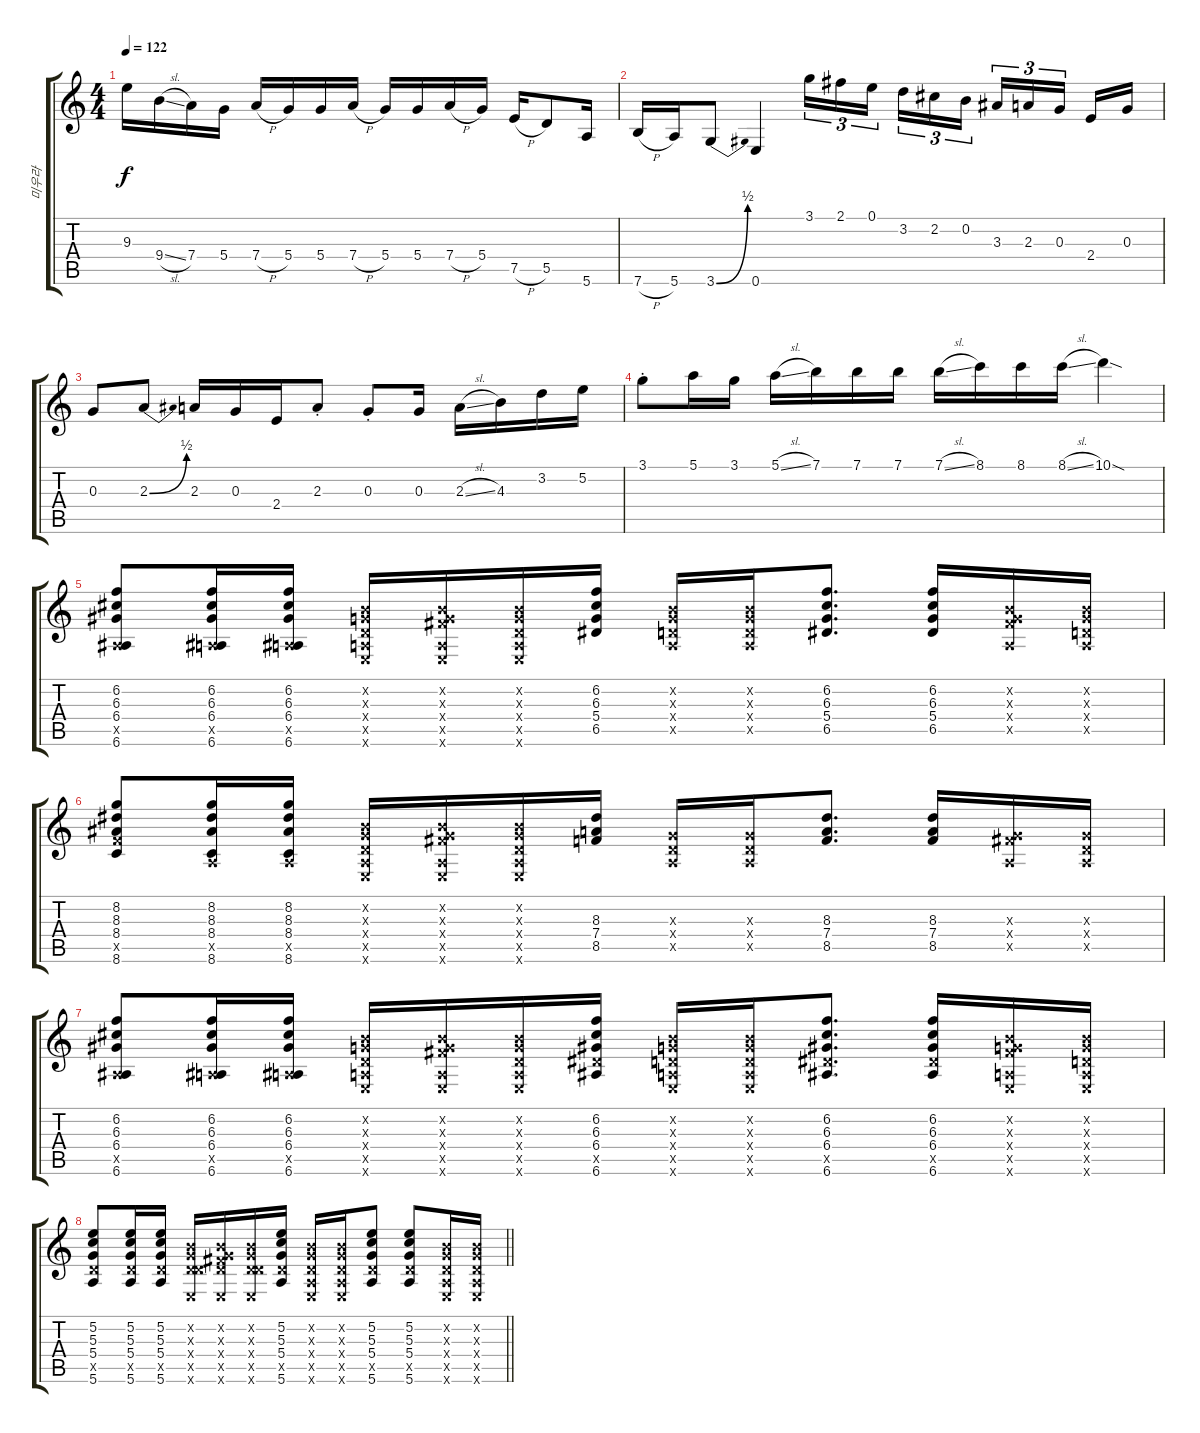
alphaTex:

\track ("미우라" "미우라") {instrument acousticguitarsteel}
\staff {score tabs}
\tuning (E4 B3 G3 D3 A2 E2) {hide}
\ts (4 4)
\tempo 122
\clef g2
\ks c
9.3.16{dy f} 9.4{sl}.16 7.4.16 5.4.16 7.4{h}.16 5.4.16 5.4.16 7.4{h}.16 5.4.16 5.4.16 7.4{h}.16 5.4.16 7.5{h}.16 5.5.8 5.6.16 |
7.6{h}.16 5.6.16 3.6{be (bend 0 0 60 2)}.8 0.6.4 3.1.16{tu (3 2)} 2.1.16{tu (3 2)} 0.1.16{tu (3 2) beam splitsecondary} 3.2.16{tu (3 2)} 2.2.16{tu (3 2)} 0.2.16{tu (3 2)} 3.3.16{tu (3 2)} 2.3.16{tu (3 2)} 0.3.16{tu (3 2) beam splitsecondary} 2.4.16 0.3.16 |
0.3.8 2.3{be (bend 0 0 60 2)}.8 2.3.16 0.3.16 2.4.16 2.3{st}.8 0.3{st}.8 0.3.16 2.3{sl}.16 4.3.16 3.2.16 5.2.16 |
3.1{st}.8 5.1.16 3.1.16 5.1{sl}.16 7.1.16 7.1.16 7.1.16 7.1{sl}.16 8.1.16 8.1.16 8.1{sl}.16 10.1{sod}.4 |
(6.2 6.3 6.4 0.5{x} 6.6).8{volume 10} (6.2 6.3 6.4 0.5{x} 6.6).16 (6.2 6.3 6.4 0.5{x} 6.6).16 (0.2{x} 0.3{x} 0.4{x} 0.5{x} 0.6{x}).16 (0.2{x} 0.3{x} 4.4{x} 0.5{x} 0.6{x}).16 (0.2{x} 0.3{x} 0.4{x} 0.5{x} 0.6{x}).16 (6.2 6.3 5.4 6.5).16 (0.2{x} 0.3{x} 0.4{x} 0.5{x}).16 (0.2{x} 0.3{x} 0.4{x} 0.5{x}).16 (6.2 6.3 5.4 6.5).8{d} (6.2 6.3 5.4 6.5).16 (0.2{x} 0.3{x} 4.4{x} 0.5{x}).16 (0.2{x} 0.3{x} 0.4{x} 0.5{x}).16 |
(8.2 8.3 8.4 8.5{x} 8.6).8 (8.2 8.3 8.4 0.5{x} 8.6).16 (8.2 8.3 8.4 0.5{x} 8.6).16 (0.2{x} 0.3{x} 0.4{x} 0.5{x} 0.6{x}).16 (0.2{x} 0.3{x} 4.4{x} 0.5{x} 0.6{x}).16 (0.2{x} 0.3{x} 0.4{x} 0.5{x} 0.6{x}).16 (8.3 7.4 8.5).16 (0.3{x} 0.4{x} 0.5{x}).16 (0.3{x} 0.4{x} 0.5{x}).16 (8.3 7.4 8.5).8{d} (8.3 7.4 8.5).16 (0.3{x} 4.4{x} 0.5{x}).16 (0.3{x} 0.4{x} 0.5{x}).16 |
(6.2 6.3 6.4 0.5{x} 6.6).8 (6.2 6.3 6.4 0.5{x} 6.6).16 (6.2 6.3 6.4 0.5{x} 6.6).16 (0.2{x} 0.3{x} 0.4{x} 0.5{x} 0.6{x}).16 (0.2{x} 0.3{x} 4.4{x} 0.5{x} 0.6{x}).16 (0.2{x} 0.3{x} 0.4{x} 0.5{x} 0.6{x}).16 (6.2 6.3 6.4 6.5{x} 6.6).16 (0.2{x} 0.3{x} 0.4{x} 0.5{x} 0.6{x}).16 (0.2{x} 0.3{x} 0.4{x} 0.5{x} 0.6{x}).16 (6.2 6.3 6.4 6.5{x} 6.6).8{d} (6.2 6.3 6.4 6.5{x} 6.6).16 (0.2{x} 0.3{x} 4.4{x} 0.5{x} 0.6{x}).16 (0.2{x} 0.3{x} 0.4{x} 0.5{x} 0.6{x}).16 |
\barLineRight lightlight
(5.2 5.3 5.4 5.5{x} 5.6).8 (5.2 5.3 5.4 5.5{x} 5.6).16 (5.2 5.3 5.4 5.5{x} 5.6).16 (0.2{x} 0.3{x} 0.4{x} 5.5{x} 0.6{x}).16 (0.2{x} 0.3{x} 4.4{x} 5.5{x} 0.6{x}).16 (0.2{x} 0.3{x} 0.4{x} 5.5{x} 0.6{x}).16 (5.2 5.3 5.4 5.5{x} 5.6).16 (0.2{x} 0.3{x} 0.4{x} 0.5{x} 0.6{x}).16 (0.2{x} 0.3{x} 0.4{x} 0.5{x} 0.6{x}).16 (5.2 5.3 5.4 5.5{x} 5.6).8 (5.2 5.3 5.4 5.5{x} 5.6).8 (0.2{x} 0.3{x} 0.4{x} 0.5{x} 0.6{x}).16 (0.2{x} 0.3{x} 0.4{x} 0.5{x} 0.6{x}).16
